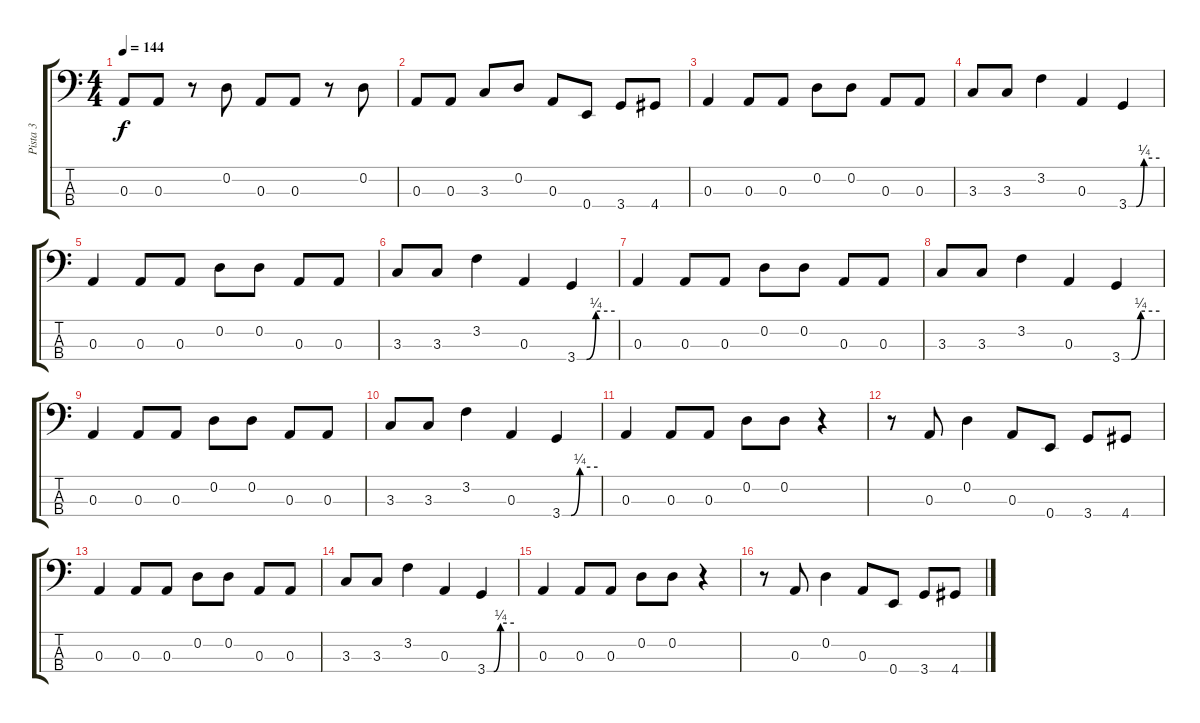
\track ("Pista 3" "Pista 3") {instrument electricbassfinger}
\staff {score tabs}
\tuning (G2 D2 A1 E1) {hide}
\ts (4 4)
\tempo 144
\clef f4
\ks c
0.3.8{dy f} 0.3.8 r.8 0.2.8 0.3.8 0.3.8 r.8 0.2.8 |
0.3.8 0.3.8 3.3.8 0.2.8 0.3.8 0.4.8 3.4.8 4.4.8 |
0.3.4 0.3.8 0.3.8 0.2.8 0.2.8 0.3.8 0.3.8 |
3.3.8 3.3.8 3.2.4 0.3.4 3.4{be (custom 0 0 15 0 30 1 60 1)}.4 |
0.3.4 0.3.8 0.3.8 0.2.8 0.2.8 0.3.8 0.3.8 |
3.3.8 3.3.8 3.2.4 0.3.4 3.4{be (custom 0 0 15 0 30 1 60 1)}.4 |
0.3.4 0.3.8 0.3.8 0.2.8 0.2.8 0.3.8 0.3.8 |
3.3.8 3.3.8 3.2.4 0.3.4 3.4{be (custom 0 0 15 0 30 1 60 1)}.4 |
0.3.4 0.3.8 0.3.8 0.2.8 0.2.8 0.3.8 0.3.8 |
3.3.8 3.3.8 3.2.4 0.3.4 3.4{be (custom 0 0 15 0 30 1 60 1)}.4 |
0.3.4 0.3.8 0.3.8 0.2.8 0.2.8 r.4 |
r.8 0.3.8 0.2.4 0.3.8 0.4.8 3.4.8 4.4.8 |
0.3.4 0.3.8 0.3.8 0.2.8 0.2.8 0.3.8 0.3.8 |
3.3.8 3.3.8 3.2.4 0.3.4 3.4{be (custom 0 0 15 0 30 1 60 1)}.4 |
0.3.4 0.3.8 0.3.8 0.2.8 0.2.8 r.4 |
r.8 0.3.8 0.2.4 0.3.8 0.4.8 3.4.8 4.4.8
